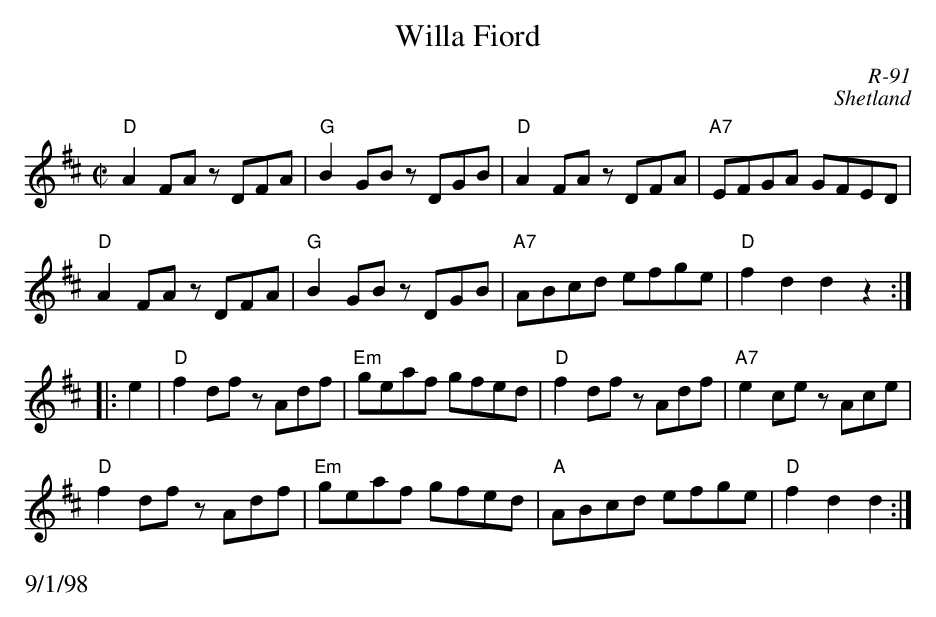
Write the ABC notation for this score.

X:1
T: Willa Fiord
C: R-91
C: Shetland
M: C|
K: D
"D"A2FA zDFA| "G"B2GB zDGB| "D"A2FA zDFA| "A7"EFGA GFED|
"D"A2FA zDFA| "G"B2GB zDGB| "A7"ABcd efge| "D"f2d2 d2 z2 :|
|:\
e2| "D"f2df zAdf| "Em"geaf gfed| "D"f2df zAdf| "A7"e2ce zAce|
    "D"f2df zAdf| "Em"geaf gfed| "A"ABcd efge| "D"f2d2 d2 :|
